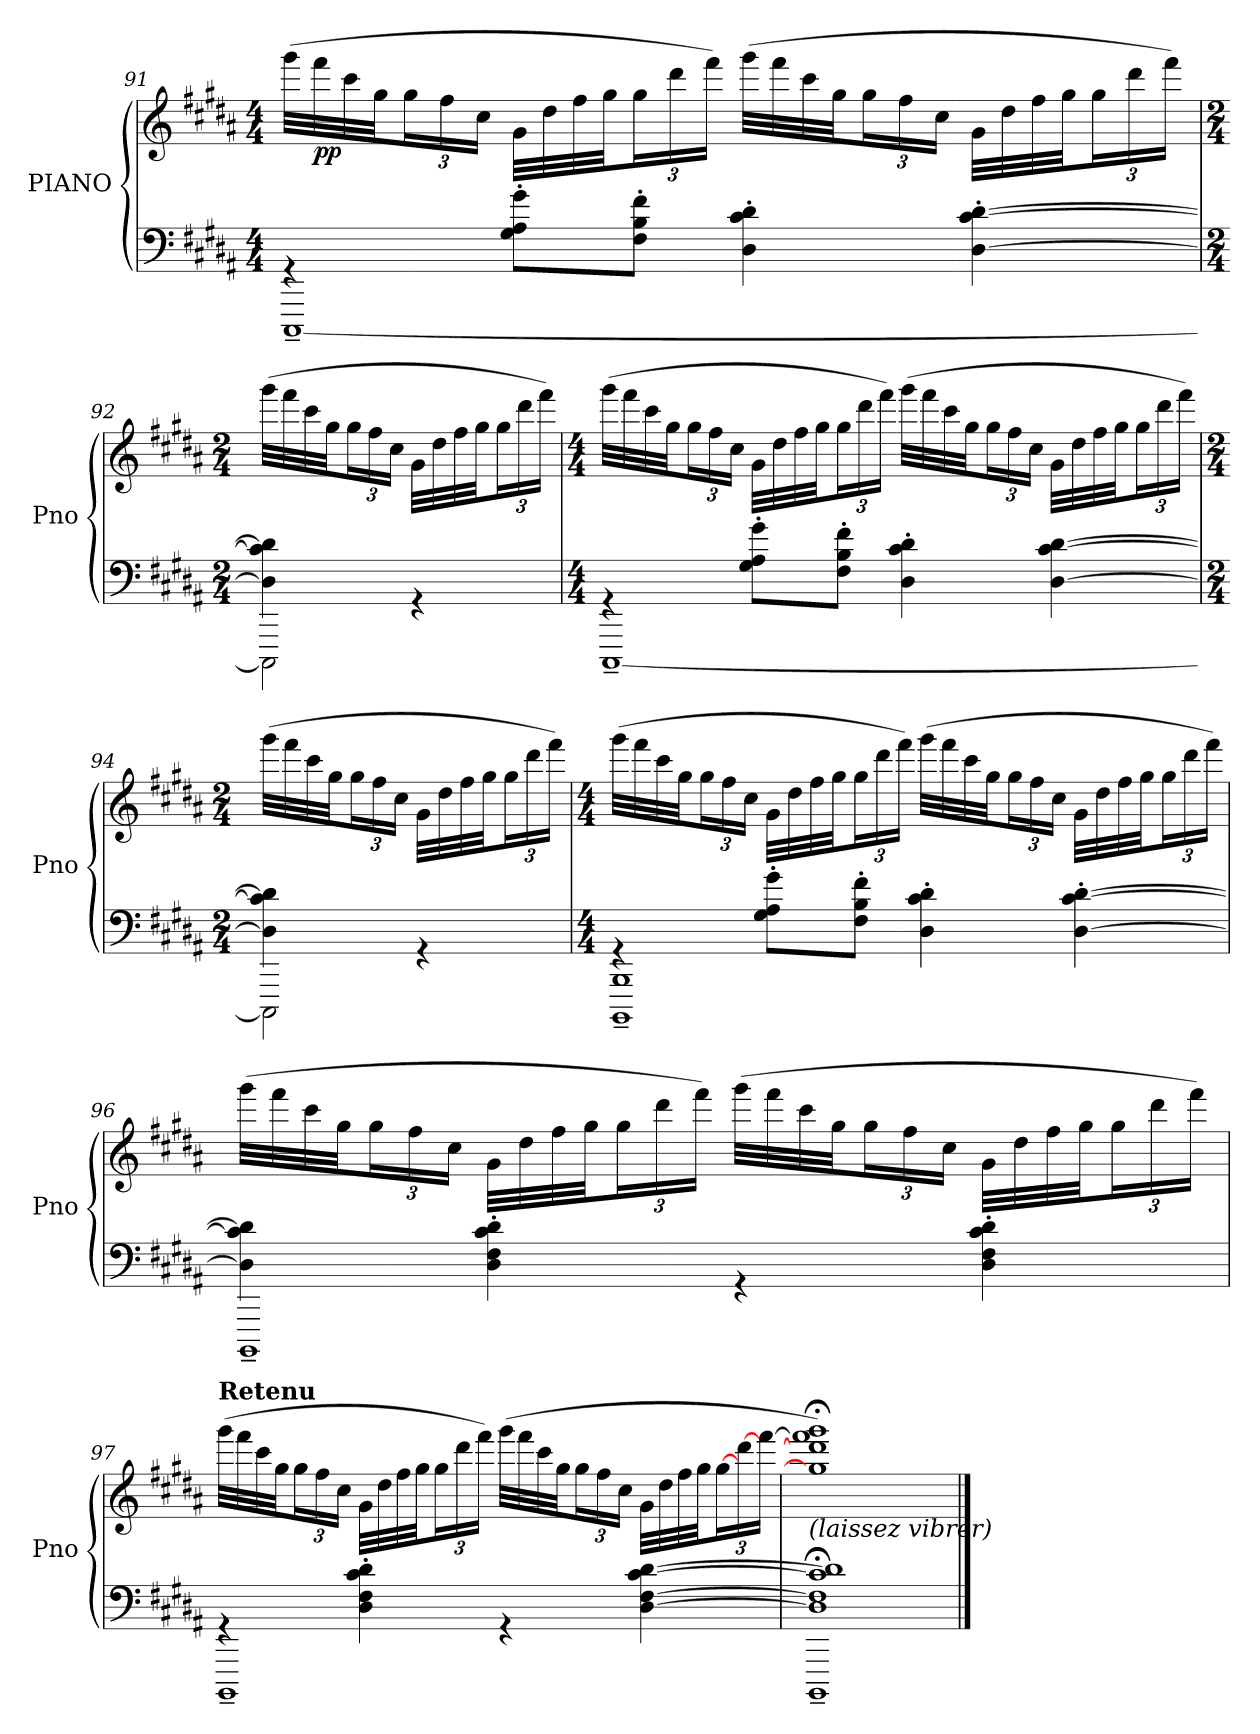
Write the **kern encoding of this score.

**kern	**kern	**dynam
*part1	*part1	*part1
*staff2	*staff1	*staff1/2
*I"PIANO	*	*
*I'Pno	*	*
*clefF4	*clefG2	*
*k[f#c#g#d#a#]	*k[f#c#g#d#a#]	*
*M4/4	*M4/4	*
=91	=91	=91
*^	*	*
!	!	!	!LO:DY:b
!	!	!	!LO:DY:n=1:b
4rGG	[1CCC#~	(>32ggg#\LLL	other-dynamics pp
!	!	!	!LO:DY:n=2:b
.	.	32fff#\	pp
.	.	32ccc#\	.
.	.	32gg#\JJ	.
*	*	*Xbrackettup	*
.	.	24gg#\L	.
.	.	24ff#\	.
.	.	24cc#\JJ	.
8G#\' 8A#\' 8g#\'L	.	32g#\LLL	.
.	.	32dd#\	.
.	.	32ff#\	.
.	.	32gg#\JJ	.
8F#\' 8B\' 8f#\'J	.	24gg#\L	.
.	.	24ddd#\	.
.	.	24fff#\JJ)	.
*	*	*MM80	*
4D#\' 4c#\' 4d#\'	.	(>32ggg#\LLL	.
.	.	32fff#\	.
.	.	32ccc#\	.
.	.	32gg#\JJ	.
.	.	24gg#\L	.
.	.	24ff#\	.
.	.	24cc#\JJ	.
*	*	*MM85	*
[4D#\' [4c#\' [4d#\'	.	32g#\LLL	.
.	.	32dd#\	.
.	.	32ff#\	.
.	.	32gg#\JJ	.
.	.	24gg#\L	.
.	.	24ddd#\	.
.	.	24fff#\JJ)	.
!!LO:LB:g=z
=92	=92	=92	=92
*M2/4	*	*M2/4	*
4D#\] 4c#\] 4d#\]	2CCC#\]	(>32ggg#\LLL	.
.	.	32fff#\	.
.	.	32ccc#\	.
.	.	32gg#\JJ	.
.	.	24gg#\L	.
.	.	24ff#\	.
.	.	24cc#\JJ	.
4rGG	.	32g#\LLL	.
.	.	32dd#\	.
.	.	32ff#\	.
.	.	32gg#\JJ	.
.	.	24gg#\L	.
.	.	24ddd#\	.
.	.	24fff#\JJ)	.
=93	=93	=93	=93
*M4/4	*	*M4/4	*
*	*	*MM80	*
4rGG	[1CCC#~	(>32ggg#\LLL	.
.	.	32fff#\	.
.	.	32ccc#\	.
.	.	32gg#\JJ	.
.	.	24gg#\L	.
.	.	24ff#\	.
.	.	24cc#\JJ	.
8G#\' 8A#\' 8g#\'L	.	32g#\LLL	.
.	.	32dd#\	.
.	.	32ff#\	.
.	.	32gg#\JJ	.
*	*	*MM70	*
8F#\' 8B\' 8f#\'J	.	24gg#\L	.
.	.	24ddd#\	.
.	.	24fff#\JJ)	.
*	*	*MM75	*
4D#\' 4c#\' 4d#\'	.	(>32ggg#\LLL	.
.	.	32fff#\	.
.	.	32ccc#\	.
.	.	32gg#\JJ	.
.	.	24gg#\L	.
.	.	24ff#\	.
.	.	24cc#\JJ	.
*	*	*MM80	*
[4D#\ [4c#\ [4d#\	.	32g#\LLL	.
.	.	32dd#\	.
.	.	32ff#\	.
.	.	32gg#\JJ	.
.	.	24gg#\L	.
.	.	24ddd#\	.
.	.	24fff#\JJ)	.
=94	=94	=94	=94
*M2/4	*	*M2/4	*
4D#\] 4c#\] 4d#\]	2CCC#\]	(>32ggg#\LLL	.
.	.	32fff#\	.
.	.	32ccc#\	.
.	.	32gg#\JJ	.
.	.	24gg#\L	.
.	.	24ff#\	.
.	.	24cc#\JJ	.
*	*	*MM75	*
4rGG	.	32g#\LLL	.
.	.	32dd#\	.
.	.	32ff#\	.
.	.	32gg#\JJ	.
*	*	*MM70	*
.	.	24gg#\L	.
*	*	*MM50	*
.	.	24ddd#\	.
*	*	*MM35	*
.	.	24fff#\JJ)	.
!!LO:LB:g=z
=95	=95	=95	=95
*M4/4	*	*M4/4	*
*	*	*MM75	*
4rGG	1BBBB~ 1BBB~	(>32ggg#\LLL	.
.	.	32fff#\	.
.	.	32ccc#\	.
.	.	32gg#\JJ	.
.	.	24gg#\L	.
.	.	24ff#\	.
.	.	24cc#\JJ	.
8G#\' 8A#\' 8g#\'L	.	32g#\LLL	.
.	.	32dd#\	.
.	.	32ff#\	.
.	.	32gg#\JJ	.
8F#\' 8B\' 8f#\'J	.	24gg#\L	.
.	.	24ddd#\	.
.	.	24fff#\JJ)	.
*	*	*MM80	*
4D#\' 4c#\' 4d#\'	.	(>32ggg#\LLL	.
.	.	32fff#\	.
.	.	32ccc#\	.
.	.	32gg#\JJ	.
.	.	24gg#\L	.
.	.	24ff#\	.
.	.	24cc#\JJ	.
[4D#\' [4c#\' [4d#\'	.	32g#\LLL	.
.	.	32dd#\	.
.	.	32ff#\	.
.	.	32gg#\JJ	.
.	.	24gg#\L	.
.	.	24ddd#\	.
.	.	24fff#\JJ)	.
=96	=96	=96	=96
*	*	*MM75	*
4D#\] 4c#\] 4d#\]	1BBBB~	(>32ggg#\LLL	.
.	.	32fff#\	.
.	.	32ccc#\	.
.	.	32gg#\JJ	.
.	.	24gg#\L	.
.	.	24ff#\	.
.	.	24cc#\JJ	.
*	*	*MM70	*
4D#\' 4F#\' 4c#\' 4d#\'	.	32g#\LLL	.
.	.	32dd#\	.
.	.	32ff#\	.
.	.	32gg#\JJ	.
.	.	24gg#\L	.
.	.	24ddd#\	.
.	.	24fff#\JJ)	.
4rGG	.	(>32ggg#\LLL	.
.	.	32fff#\	.
.	.	32ccc#\	.
.	.	32gg#\JJ	.
.	.	24gg#\L	.
.	.	24ff#\	.
.	.	24cc#\JJ	.
*	*	*MM65	*
4D#\' 4F#\' 4c#\' 4d#\'	.	32g#\LLL	.
.	.	32dd#\	.
.	.	32ff#\	.
.	.	32gg#\JJ	.
.	.	24gg#\L	.
.	.	24ddd#\	.
.	.	24fff#\JJ)	.
!!LO:LB:g=z
=97	=97	=97	=97
!	!	!LO:TX:a:B:t=Retenu	!
!	!	!	!LO:DY:b=2
!	!	!	!LO:DY:n=1:b
!	!	!	!LO:DY:n=2:b
!	!	!	!LO:DY:n=3:b
4rGG	1BBBB~	(>32ggg#\LLL	pp other-dynamics pp other-dynamics
.	.	32fff#\	.
.	.	32ccc#\	.
.	.	32gg#\JJ	.
.	.	24gg#\L	.
.	.	24ff#\	.
.	.	24cc#\JJ	.
*	*	*MM55	*
4D#\' 4F#\' 4c#\' 4d#\'	.	32g#\LLL	.
.	.	32dd#\	.
.	.	32ff#\	.
.	.	32gg#\JJ	.
.	.	24gg#\L	.
.	.	24ddd#\	.
.	.	24fff#\JJ)	.
*	*	*MM50	*
4rGG	.	(>32ggg#\LLL	.
.	.	32fff#\	.
.	.	32ccc#\	.
.	.	32gg#\JJ	.
.	.	24gg#\L	.
.	.	24ff#\	.
.	.	24cc#\JJ	.
*	*	*MM40	*
[4D#\ [4F#\ [4c#\ [4d#\	.	32g#\LLL	.
.	.	32dd#\	.
.	.	32ff#\	.
.	.	32gg#\JJ	.
*	*	*MM35	*
.	.	[24gg#\L	.
*	*	*MM25	*
.	.	[24ddd#\	.
*	*	*MM15	*
.	.	[24fff#\JJ	.
=98	=98	=98	=98
!	!	!LO:TX:b:i:t=(laissez vibrer)	!
1D#];< 1F#];< 1c#];< 1d#];<	1BBBB~	1gg#];< 1ddd#];< 1fff#];< 1ggg#;<)	.
*v	*v	*	*
==	==	==
*-	*-	*-
